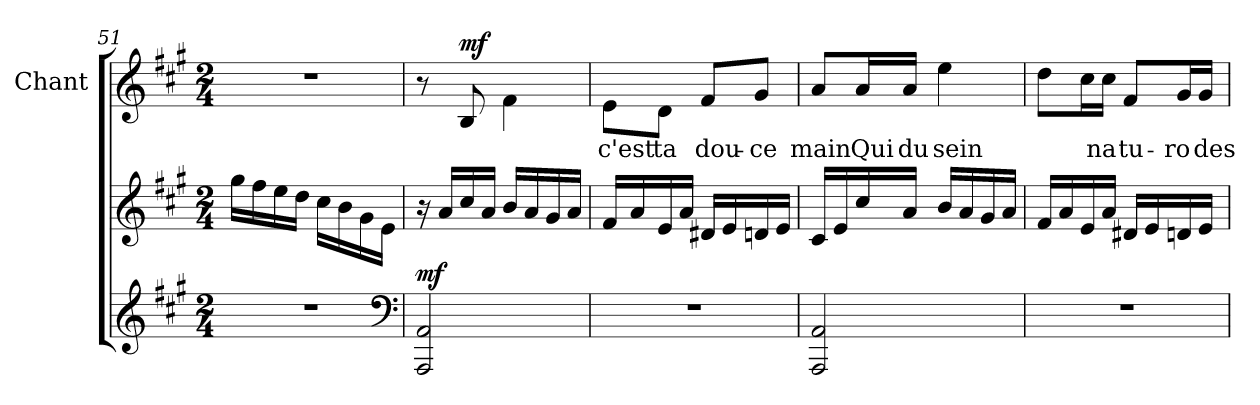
**kern	**dynam	**kern	**kern	**text	**dynam
*part3	*part3	*part2	*part1	*part1	*part1
*staff3	*staff3	*staff2	*staff1	*staff1	*staff1
*	*	*	*I"Chant	*	*
*	*	*	*I'C.	*	*
*clefG2	*	*clefG2	*clefG2	*	*
*k[f#c#g#]	*	*k[f#c#g#]	*k[f#c#g#]	*	*
*M2/4	*	*M2/4	*M2/4	*	*
=51	=51	=51	=51	=51	=51
2r	.	16gg#i\LL	2r	.	.
.	.	16ff#i\	.	.	.
.	.	16eei\	.	.	.
.	.	16ddi\JJ	.	.	.
.	.	16cc#i\LL	.	.	.
.	.	16bi\	.	.	.
.	.	16g#i\	.	.	.
.	.	16ei\JJ	.	.	.
*clefF4	*	*	*	*	*
=52	=52	=52	=52	=52	=52
!	!LO:DY:a	!	!	!	!
2AAj/ 2AAAj/	mf	16r	8r	.	.
.	.	16ai/LL	.	.	.
!	!	!	!	!	!LO:DY:a
.	.	16cc#i/	8Bi/	.	mf
.	.	16ai/JJ	.	.	.
.	.	16bi/LL	4f#i\	.	.
.	.	16ai/	.	.	.
.	.	16g#i/	.	.	.
.	.	16ai/JJ	.	.	.
!!LO:LB:g=z
=53	=53	=53	=53	=53	=53
2r	.	16f#i/LL	8ei\L	c'est	.
.	.	16ai/	.	.	.
.	.	16ei/	8di\J	ta	.
.	.	16ai/JJ	.	.	.
.	.	16d#Xi/LL	8f#i/L	dou-	.
.	.	16ei/	.	.	.
.	.	16dni/	8g#i/J	ce	.
.	.	16ei/JJ	.	.	.
=54	=54	=54	=54	=54	=54
2AAj/ 2AAAj/	.	16c#i/LL	8ai/L	main	.
.	.	16ei/	.	.	.
.	.	16cc#i/	16ai/L	Qui	.
.	.	16ai/JJ	16ai/JJ	du	.
.	.	16bi/LL	4eei\	sein	.
.	.	16ai/	.	.	.
.	.	16g#i/	.	.	.
.	.	16ai/JJ	.	.	.
=55	=55	=55	=55	=55	=55
2r	.	16f#i/LL	8ddi\L	.	.
.	.	16ai/	.	.	.
.	.	16ei/	16cc#i\L	.	.
.	.	16ai/JJ	16cc#i\JJ	na	.
.	.	16d#Xi/LL	8f#i/L	tu-	.
.	.	16ei/	.	.	.
.	.	16dni/	16g#i/L	ro	.
.	.	16ei/JJ	16g#i/JJ	des-	.
=	=	=	=	=	=
*-	*-	*-	*-	*-	*-
